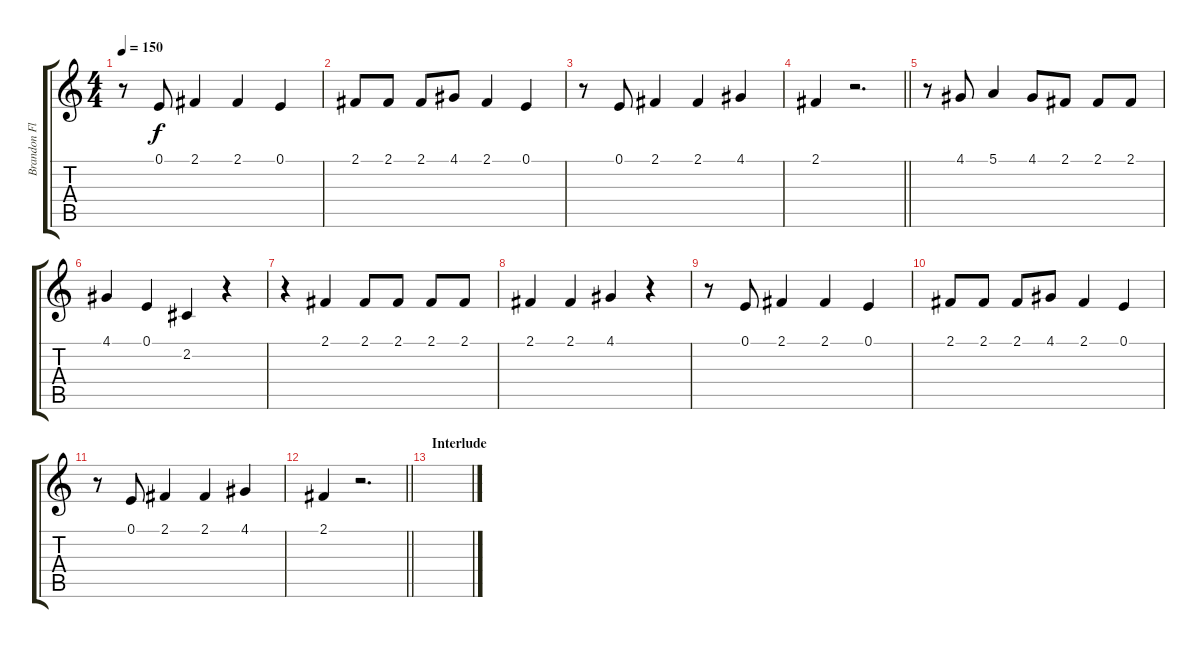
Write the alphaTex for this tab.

\track ("Brandon Flowers (Voice)" "Brandon Fl") {instrument oboe}
\staff {score tabs}
\tuning (E4 B3 G3 D3 A2 E2) {hide}
\ts (4 4)
\tempo 150
\clef g2
\ks c
r.8{dy f} 0.1.8 2.1.4 2.1.4 0.1.4 |
2.1.8 2.1.8 2.1.8 4.1.8 2.1.4 0.1.4 |
r.8 0.1.8 2.1.4 2.1.4 4.1.4 |
\barLineRight lightlight
2.1.4 r.2{d} |
r.8 4.1.8 5.1.4 4.1.8 2.1.8 2.1.8 2.1.8 |
4.1.4 0.1.4 2.2.4 r.4 |
r.4 2.1.4 2.1.8 2.1.8 2.1.8 2.1.8 |
2.1.4 2.1.4 4.1.4 r.4 |
r.8 0.1.8 2.1.4 2.1.4 0.1.4 |
2.1.8 2.1.8 2.1.8 4.1.8 2.1.4 0.1.4 |
r.8 0.1.8 2.1.4 2.1.4 4.1.4 |
\barLineRight lightlight
2.1.4 r.2{d} |
\section ("" "Interlude")
